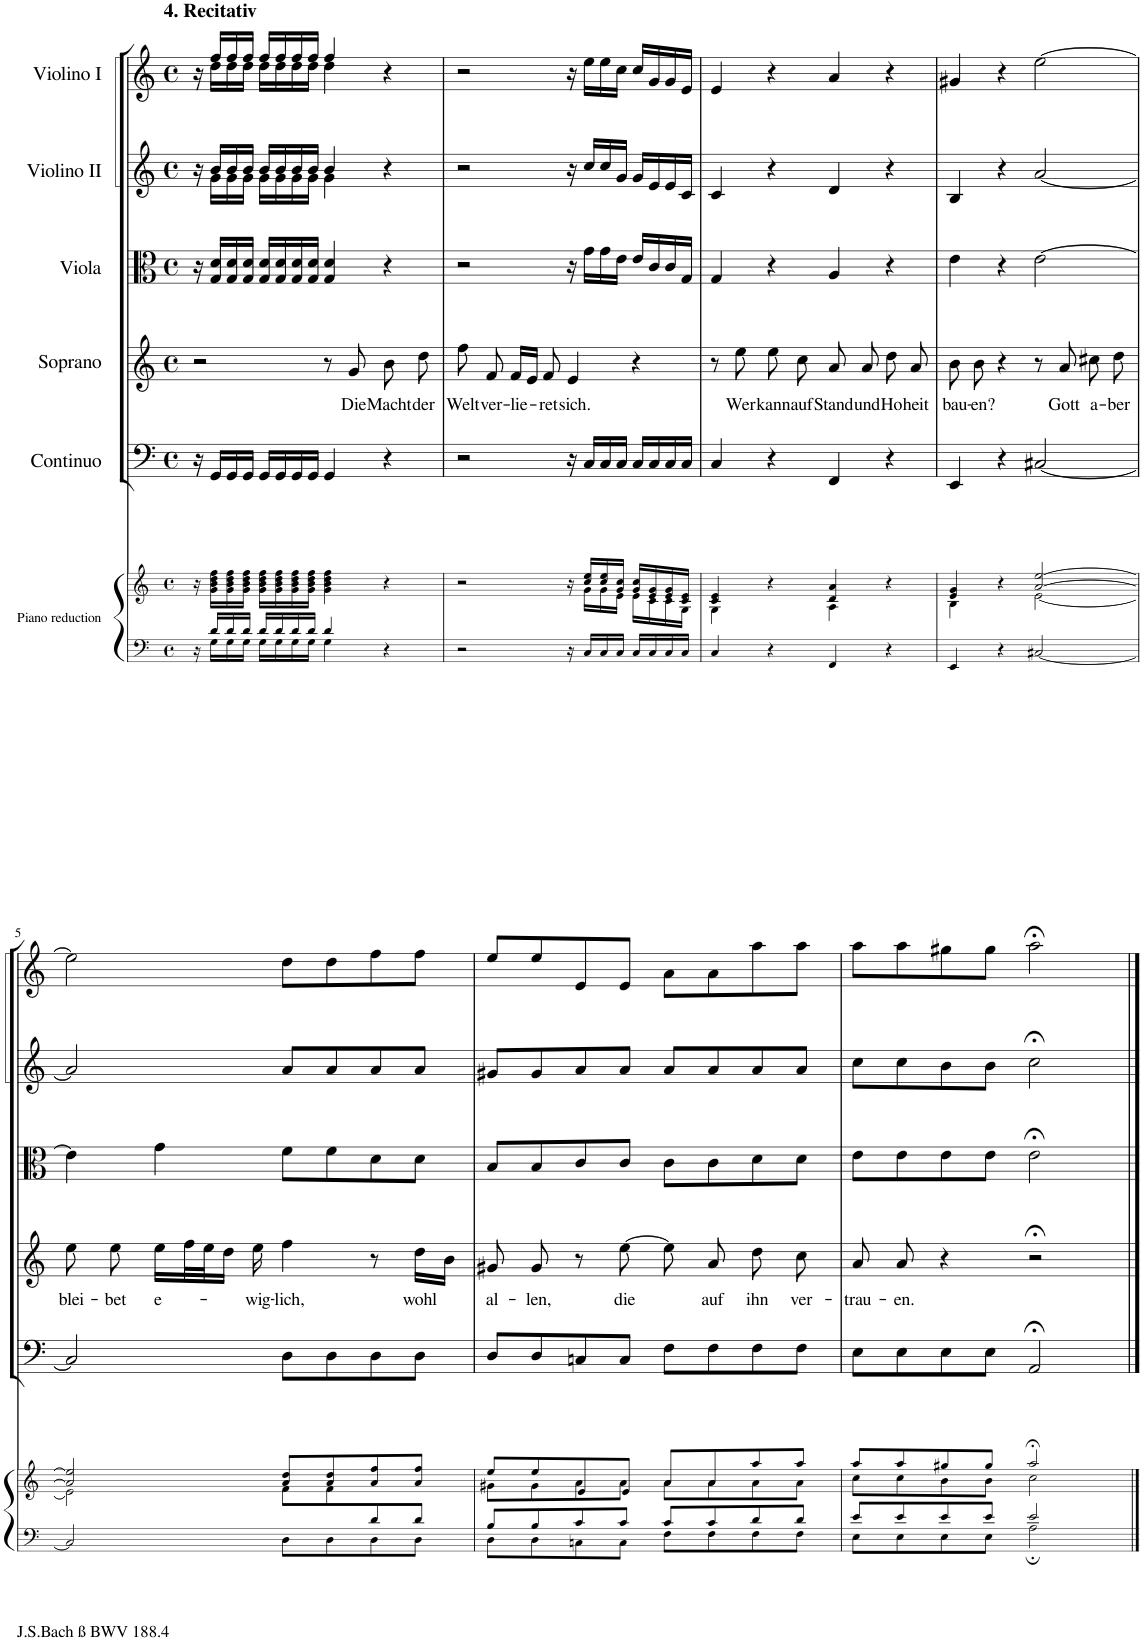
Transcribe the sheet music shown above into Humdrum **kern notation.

**kern	**kern	**kern	**kern	**text	**kern	**kern	**kern
*part6	*part6	*part5	*part4	*part4	*part3	*part2	*part1
*staff7	*staff6	*staff5	*staff4	*staff4	*staff3	*staff2	*staff1
*I"Piano reduction	*	*I"Continuo	*I"Soprano	*	*I"Viola	*I"Violino II	*I"Violino I
*I'Pno	*	*	*	*	*I'Vla	*I'Vln	*I'Vln
*stria5	*stria5	*	*	*	*	*	*
*clefF4	*clefG2	*clefF4	*clefG2	*	*clefC3	*clefG2	*clefG2
*k[]	*k[]	*k[]	*k[]	*	*k[]	*k[]	*k[]
*M4/4	*M4/4	*M4/4	*M4/4	*	*M4/4	*M4/4	*M4/4
*met(c)	*met(c)	*met(c)	*met(c)	*	*met(c)	*met(c)	*met(c)
=1	=1	=1	=1	=1	=1	=1	=1
*^	*	*	*	*	*	*^	*^
!	!	!	!	!	!	!	!	!	!LO:TX:a:B:t=4. Recitativ	!
16r	16ryy	16r	16r	2r	.	16r	16r	16ryy	16r	16ryy
16d/LL	16G\LL	16g\ 16b\ 16dd\ 16ff\LL	16GG/LL	.	.	16G/ 16d/LL	16b/LL	16g\LL	16ff/LL	16dd\LL
16d/	16G\	16g\ 16b\ 16dd\ 16ff\	16GG/	.	.	16G/ 16d/	16b/	16g\	16ff/	16dd\
16d/JJ	16G\JJ	16g\ 16b\ 16dd\ 16ff\JJ	16GG/JJ	.	.	16G/ 16d/JJ	16b/JJ	16g\JJ	16ff/JJ	16dd\JJ
16d/LL	16G\LL	16g\ 16b\ 16dd\ 16ff\LL	16GG/LL	.	.	16G/ 16d/LL	16b/LL	16g\LL	16ff/LL	16dd\LL
16d/	16G\	16g\ 16b\ 16dd\ 16ff\	16GG/	.	.	16G/ 16d/	16b/	16g\	16ff/	16dd\
16d/	16G\	16g\ 16b\ 16dd\ 16ff\	16GG/	.	.	16G/ 16d/	16b/	16g\	16ff/	16dd\
16d/JJ	16G\JJ	16g\ 16b\ 16dd\ 16ff\JJ	16GG/JJ	.	.	16G/ 16d/JJ	16b/JJ	16g\JJ	16ff/JJ	16dd\JJ
4d/	4G\	4g\ 4b\ 4dd\ 4ff\	4GG/	8r	.	4G/ 4d/	4b/	4g\	4ff/	4dd\
!	!	!	!	!	!LO:LY:b	!	!	!	!	!
.	.	.	.	8g/	Die	.	.	.	.	.
!	!	!	!	!	!LO:LY:b	!	!	!	!	!
4r	4ryy	4r	4r	8b\	Macht	4r	4r	4ryy	4r	4ryy
!	!	!	!	!	!LO:LY:b	!	!	!	!	!
.	.	.	.	8dd\	der	.	.	.	.	.
*	*	*	*	*	*	*	*v	*v	*	*
*v	*v	*	*	*	*	*	*	*v	*v
=2	=2	=2	=2	=2	=2	=2	=2
*	*^	*	*	*	*	*	*
!	!	!	!	!	!LO:LY:b	!	!	!
2r	2r	2ryy	2r	8ff\	Welt	2r	2r	2r
!	!	!	!	!	!LO:LY:b	!	!	!
.	.	.	.	8f/	ver-	.	.	.
!	!	!	!	!	!LO:LY:b	!	!	!
.	.	.	.	16f/LL	-lie-	.	.	.
.	.	.	.	16e/JJ	.	.	.	.
!	!	!	!	!	!LO:LY:b	!	!	!
.	.	.	.	8f/	-ret	.	.	.
!	!	!	!	!	!LO:LY:b	!	!	!
16r	16r	16ryy	16r	4e/	sich.	16r	16r	16r
16C/LL	16cc/ 16ee/LL	16g\LL	16C/LL	.	.	16g\LL	16cc/LL	16ee\LL
16C/	16cc/ 16ee/	16g\	16C/	.	.	16g\	16cc/	16ee\
16C/JJ	16g/ 16cc/JJ	16e\JJ	16C/JJ	.	.	16e\JJ	16g/JJ	16cc\JJ
16C/LL	16g/ 16cc/LL	16e\LL	16C/LL	4r	.	16e/LL	16g/LL	16cc/LL
16C/	16e/ 16g/	16c\	16C/	.	.	16c/	16e/	16g/
16C/	16e/ 16g/	16c\	16C/	.	.	16c/	16e/	16g/
16C/JJ	16c/ 16e/JJ	16G\JJ	16C/JJ	.	.	16G/JJ	16c/JJ	16e/JJ
=3	=3	=3	=3	=3	=3	=3	=3	=3
4C/	4c/ 4e/	4G\	4C/	8r	.	4G/	4c/	4e/
!	!	!	!	!	!LO:LY:b	!	!	!
.	.	.	.	8ee\	Wer	.	.	.
!	!	!	!	!	!LO:LY:b	!	!	!
4r	4r	4ryy	4r	8ee\	kann	4r	4r	4r
!	!	!	!	!	!LO:LY:b	!	!	!
.	.	.	.	8cc\	auf	.	.	.
!	!	!	!	!	!LO:LY:b	!	!	!
4FF/	4d/ 4a/	4A\	4FF/	8a/	Stand	4A/	4d/	4a/
!	!	!	!	!	!LO:LY:b	!	!	!
.	.	.	.	8a/	und	.	.	.
!	!	!	!	!	!LO:LY:b	!	!	!
4r	4r	4ryy	4r	8dd\	Ho-	4r	4r	4r
!	!	!	!	!	!LO:LY:b	!	!	!
.	.	.	.	8a/	-heit	.	.	.
=4	=4	=4	=4	=4	=4	=4	=4	=4
!	!	!	!	!	!LO:LY:b	!	!	!
4EE/	4e/ 4g/	4B\	4EE/	8b\	bau-	4e\	4B/	4g#X/
!	!	!	!	!	!LO:LY:b	!	!	!
.	.	.	.	8b\	-en?	.	.	.
4r	4r	4ryy	4r	4r	.	4r	4r	4r
[2C#X/	[2a/ [2ee/	[2e\	[2C#X/	8r	.	[2e\	[2a/	[2ee\
!	!	!	!	!	!LO:LY:b	!	!	!
.	.	.	.	8a/	Gott	.	.	.
!	!	!	!	!	!LO:LY:b	!	!	!
.	.	.	.	8cc#X\	a-	.	.	.
!	!	!	!	!	!LO:LY:b	!	!	!
.	.	.	.	8dd\	-ber	.	.	.
!!LO:LB:g=z
=5	=5	=5	=5	=5	=5	=5	=5	=5
*^	*	*	*	*	*	*	*	*
!	!	!	!	!	!	!LO:LY:b	!	!	!
2.ryy	2C#/]	2a/] 2ee/]	2e\]	2C#/]	8ee\	blei-	4e\]	2a/]	2ee\]
!	!	!	!	!	!	!LO:LY:b	!	!	!
.	.	.	.	.	8ee\	-bet	.	.	.
!	!	!	!	!	!	!LO:LY:b	!	!	!
.	.	.	.	.	16ee\LL	e-	4g\	.	.
.	.	.	.	.	32ff\L	.	.	.	.
.	.	.	.	.	32ee\J	.	.	.	.
.	.	.	.	.	16dd\JJ	.	.	.	.
!	!	!	!	!	!	!LO:LY:b	!	!	!
.	.	.	.	.	16ee\	-wig-	.	.	.
!	!	!	!	!	!	!LO:LY:b	!	!	!
.	8D\L	8a/ 8dd/L	8f\L	8D\L	4ff\	-lich,	8f\L	8a/L	8dd\L
.	8D\	8a/ 8dd/	8f\	8D\	.	.	8f\	8a/	8dd\
8d/	8D\	8a/ 8ff/	4ryy	8D\	8r	.	8d\	8a/	8ff\
!	!	!	!	!	!	!LO:LY:b	!	!	!
8d/J	8D\J	8a/ 8ff/J	.	8D\J	16dd\LL	wohl	8d\J	8a/J	8ff\J
.	.	.	.	.	16b\JJ	.	.	.	.
=6	=6	=6	=6	=6	=6	=6	=6	=6	=6
!	!	!	!	!	!	!LO:LY:b	!	!	!
8B/L	8D\L	8ee/L	8g#X\L	8D/L	8g#X/	al-	8B/L	8g#X/L	8ee/L
!	!	!	!	!	!	!LO:LY:b	!	!	!
8B/	8D\	8ee/	8g#\	8D/	8g#/	-len,	8B/	8g#/	8ee/
8c/	8Cn\	8e/	8a\	8Cn/	8r	.	8c/	8a/	8e/
!	!	!	!	!	!	!LO:LY:b	!	!	!
8c/J	8C\J	8e/J	8a\J	8C/J	[8ee\	die	8c/J	8a/J	8e/J
8c/L	8F\L	8a/L	8a\L	8F\L	8ee\]	.	8c\L	8a/L	8a\L
!	!	!	!	!	!	!LO:LY:b	!	!	!
8c/	8F\	8a/	8a\	8F\	8a/	auf	8c\	8a/	8a\
!	!	!	!	!	!	!LO:LY:b	!	!	!
8d/	8F\	8aa/	8a\	8F\	8dd\	ihn	8d\	8a/	8aa\
!	!	!	!	!	!	!LO:LY:b	!	!	!
8d/J	8F\J	8aa/J	8a\J	8F\J	8cc\	ver-	8d\J	8a/J	8aa\J
=7	=7	=7	=7	=7	=7	=7	=7	=7	=7
!	!	!	!	!	!	!LO:LY:b	!	!	!
8e/L	8E\L	8aa/L	8cc\L	8E\L	8a/	-trau-	8e\L	8cc\L	8aa\L
!	!	!	!	!	!	!LO:LY:b	!	!	!
8e/	8E\	8aa/	8cc\	8E\	8a/	-en.	8e\	8cc\	8aa\
8e/	8E\	8gg#X/	8b\	8E\	4r	.	8e\	8b\	8gg#X\
8e/J	8E\J	8gg#/J	8b\J	8E\J	.	.	8e\J	8b\J	8gg#\J
2e/	2A;\	2aa;</	2cc\	2AA;</	2r;<	.	2e;<\	2cc;<\	2aa;<\
*v	*v	*	*	*	*	*	*	*	*
*	*v	*v	*	*	*	*	*	*
==	==	==	==	==	==	==	==
*-	*-	*-	*-	*-	*-	*-	*-
